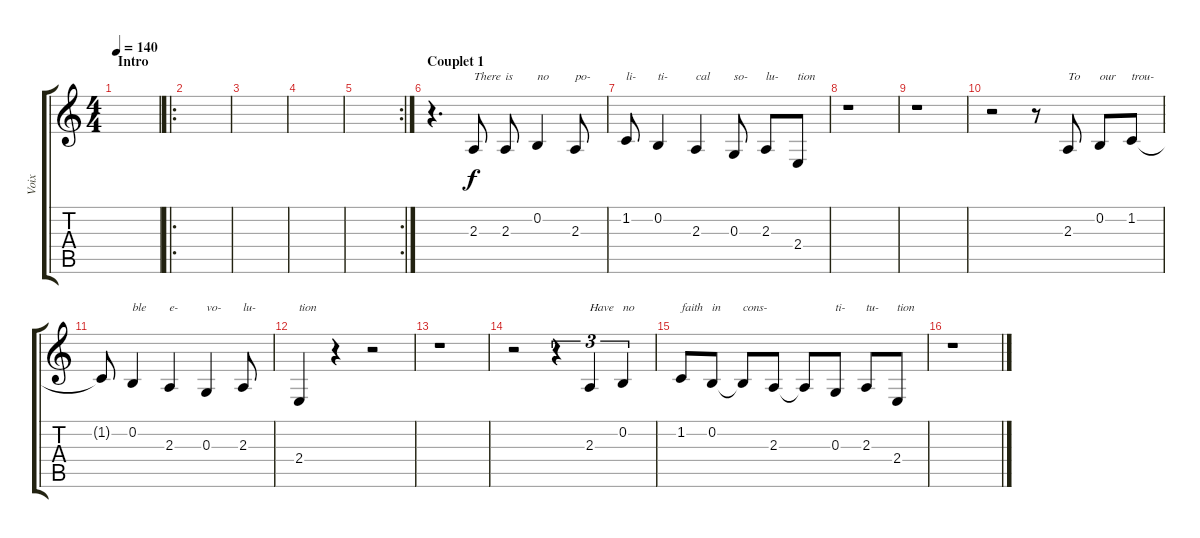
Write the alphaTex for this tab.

\track ("Voix" "Voix") {instrument clarinet}
\staff {score tabs}
\tuning (E4 B3 G3 D3 A2 E2) {hide}
\ts (4 4)
\section ("" "Intro")
\tempo 140
\clef g2
\ks c
|
\ro
|
|
|
\rc 2
|
\section ("" "Couplet 1")
r.4{d} 2.3.8{txt "There"} 2.3.8{txt "is"} 0.2.4{txt "no"} 2.3.8{txt "po-"} |
1.2.8{txt "li-"} 0.2.4{txt "ti-"} 2.3.4{txt "cal"} 0.3.8{txt "so-"} 2.3.8{txt "lu-"} 2.4.8{txt "tion"} |
r.1 |
r.1 |
r.2 r.8 2.3.8{txt "To"} 0.2.8{txt "our"} 1.2.8{txt "trou-"} |
1.2{t}.8 0.2.4{txt "ble"} 2.3.4{txt "e-"} 0.3.4{txt "vo-"} 2.3.8{txt "lu-"} |
2.4.4{txt "tion"} r.4 r.2 |
r.1 |
r.2 r.4{tu (3 2)} 2.3.4{tu (3 2) txt "Have"} 0.2.4{tu (3 2) txt "no"} |
1.2.8{txt "faith"} 0.2.8{txt "in"} 0.2{t}.8{txt "cons-"} 2.3.8 2.3{t}.8 0.3.8{txt "ti-"} 2.3.8{txt "tu-"} 2.4.8{txt "tion"} |
r.1
